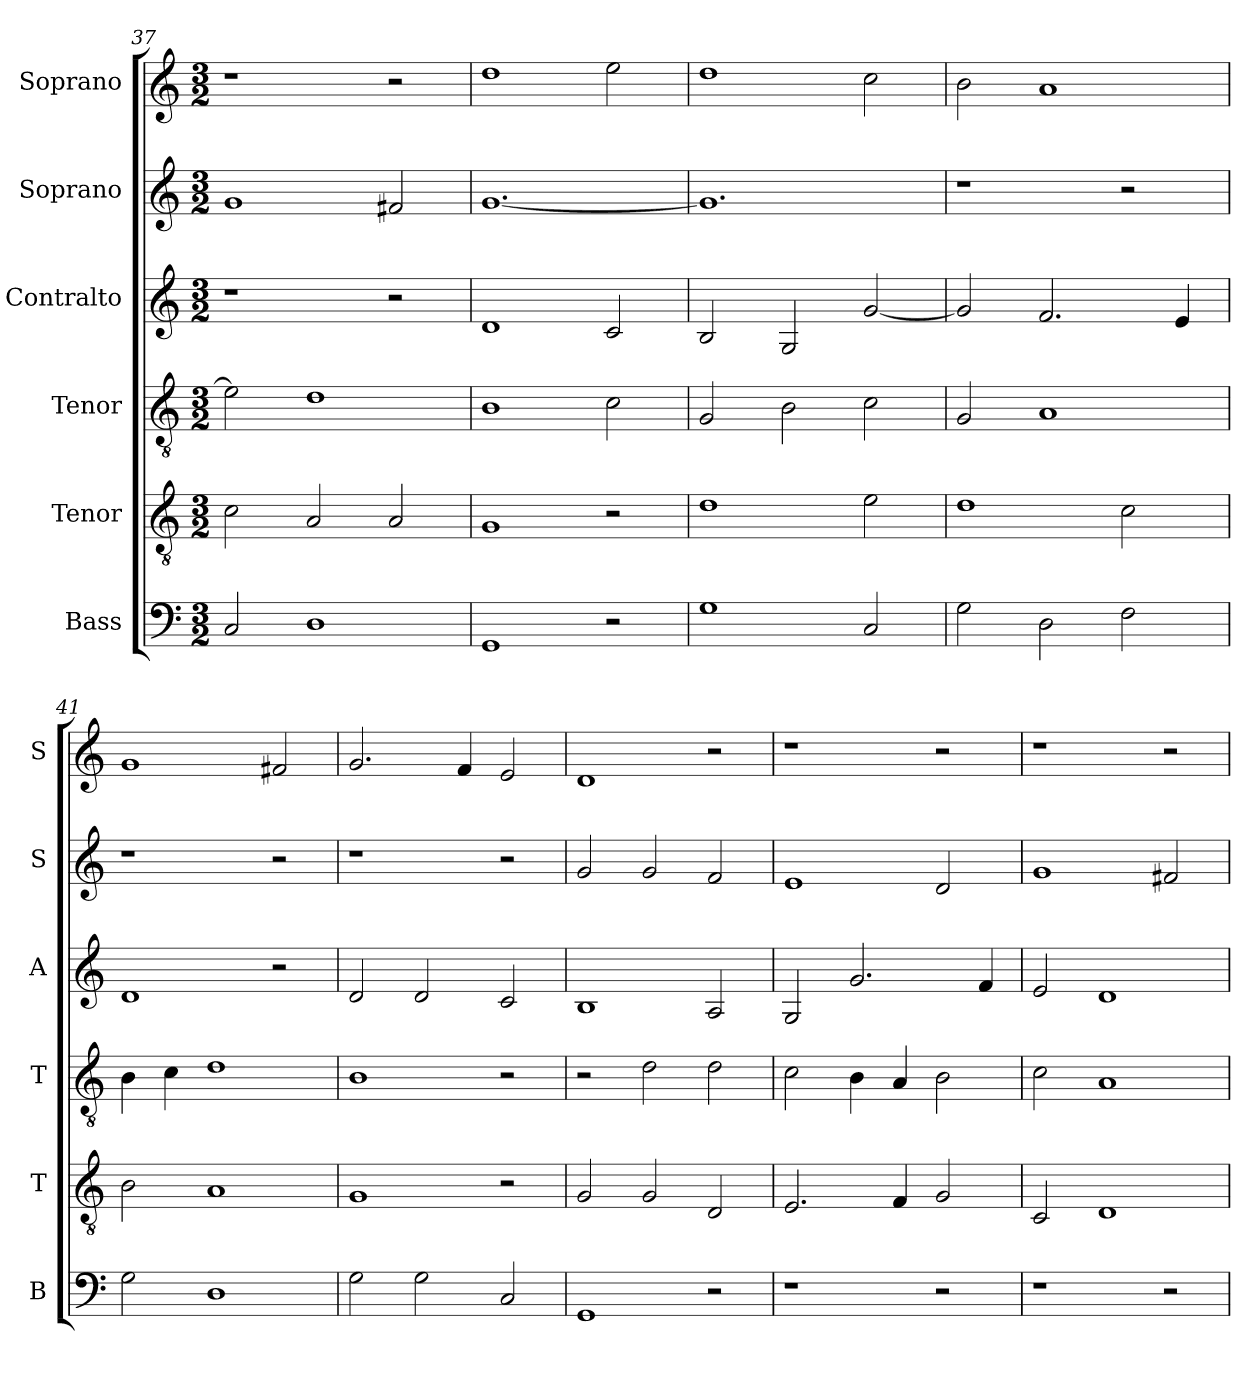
**kern	**kern	**kern	**kern	**kern	**kern
*part6	*part5	*part4	*part3	*part2	*part1
*staff6	*staff5	*staff4	*staff3	*staff2	*staff1
*I"Bass	*I"Tenor	*I"Tenor	*I"Contralto	*I"Soprano	*I"Soprano
*I'B	*I'T	*I'T	*I'A	*I'S	*I'S
*clefF4	*clefGv2	*clefGv2	*clefG2	*clefG2	*clefG2
*k[]	*k[]	*k[]	*k[]	*k[]	*k[]
*G:mix	*G:mix	*G:mix	*G:mix	*G:mix	*G:mix
*M3/2	*M3/2	*M3/2	*M3/2	*M3/2	*M3/2
=37	=37	=37	=37	=37	=37
2C	2c	2e]	1r	1g	1r
1D	2A	1d	.	.	.
.	2A	.	2r	2f#X	2r
=38	=38	=38	=38	=38	=38
1GG	1G	1B	1d	[1.g	1dd
2r	2r	2c	2c	.	2ee
=39	=39	=39	=39	=39	=39
1G	1d	2G	2B	1.g]	1dd
.	.	2B	2G	.	.
2C	2e	2c	[2g	.	2cc
=40	=40	=40	=40	=40	=40
2G	1d	2G	2g]	1r	2b
2D	.	1A	2.f	.	1a
2F	2c	.	.	2r	.
.	.	.	4e	.	.
=41	=41	=41	=41	=41	=41
2G	2B	4B	1d	1r	1g
.	.	4c	.	.	.
1D	1A	1d	.	.	.
.	.	.	2r	2r	2f#X
=42	=42	=42	=42	=42	=42
2G	1G	1B	2d	1r	2.g
2G	.	.	2d	.	.
.	.	.	.	.	4f
2C	2r	2r	2c	2r	2e
=43	=43	=43	=43	=43	=43
1GG	2G	2r	1B	2g	1d
.	2G	2d	.	2g	.
2r	2D	2d	2A	2f	2r
=44	=44	=44	=44	=44	=44
1r	2.E	2c	2G	1e	1r
.	.	4B	2.g	.	.
.	4F	4A	.	.	.
2r	2G	2B	.	2d	2r
.	.	.	4f	.	.
=45	=45	=45	=45	=45	=45
1r	2C	2c	2e	1g	1r
.	1D	1A	1d	.	.
2r	.	.	.	2f#X	2r
=	=	=	=	=	=
*-	*-	*-	*-	*-	*-
